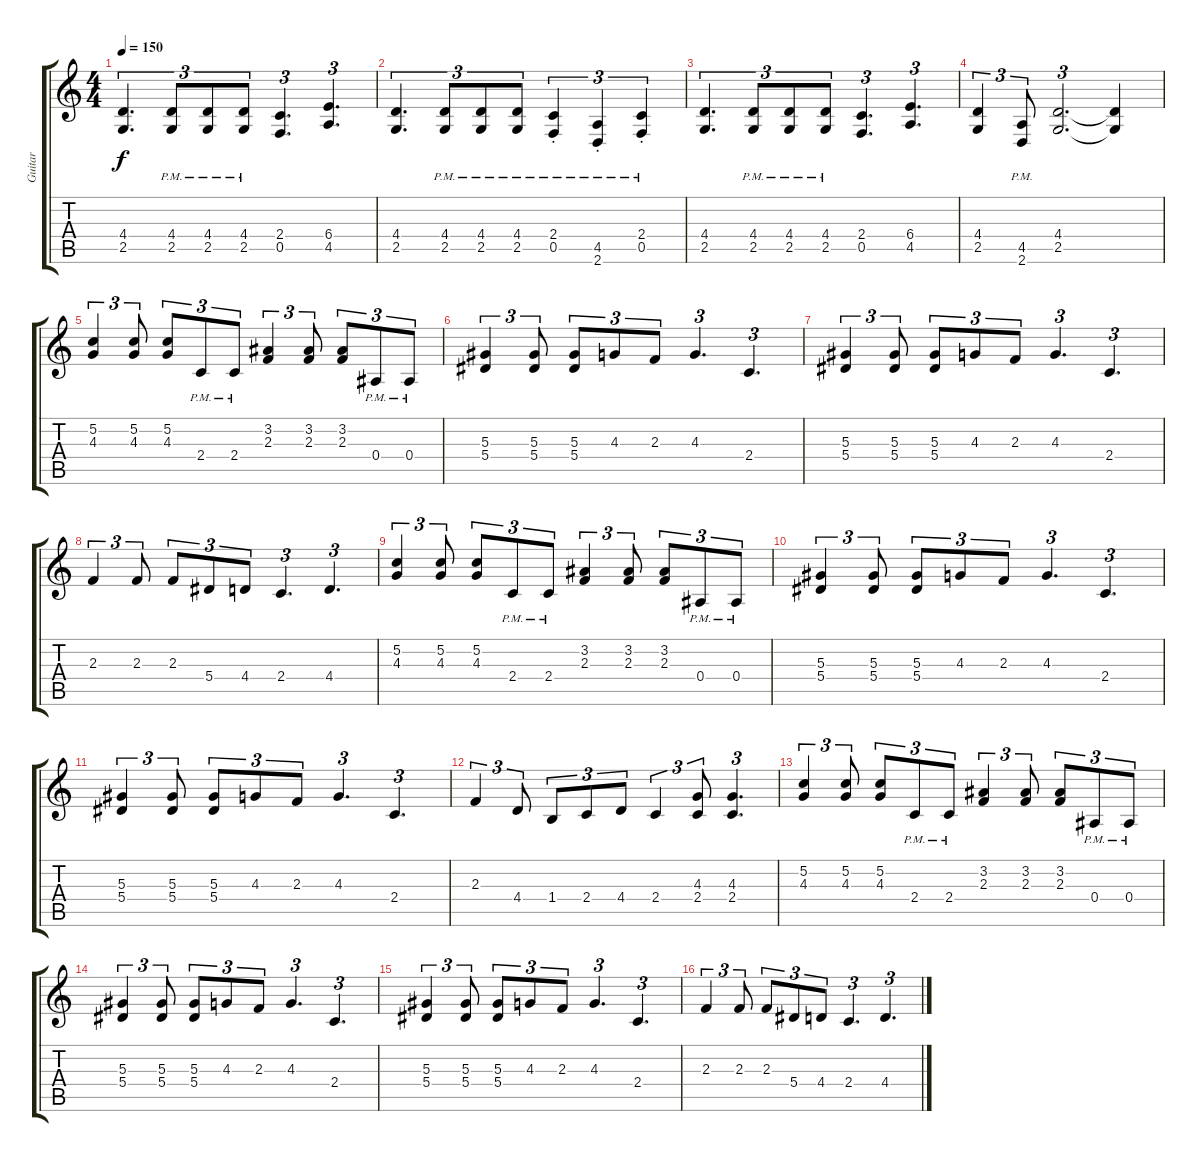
\track ("Guitar" "Guitar") {instrument distortionguitar}
\staff {score tabs}
\tuning (C4 G3 Eb3 Bb2 F2 C2) {hide}
\ts (4 4)
\tempo 150
\clef g2
\ks c
(4.4 2.5).4{d tu (3 2) dy f} (4.4{pm} 2.5{pm}).8{tu (3 2)} (4.4{pm} 2.5{pm}).8{tu (3 2)} (4.4{pm} 2.5{pm}).8{tu (3 2)} (2.4 0.5).4{d tu (3 2)} (6.4 4.5).4{d tu (3 2)} |
(4.4 2.5).4{d tu (3 2)} (4.4{pm} 2.5{pm}).8{tu (3 2)} (4.4{pm} 2.5{pm}).8{tu (3 2)} (4.4{pm} 2.5{pm}).8{tu (3 2)} (2.4{pm st} 0.5{pm st}).4{tu (3 2)} (4.5{pm st} 2.6{pm st}).4{tu (3 2)} (2.4{pm st} 0.5{pm st}).4{tu (3 2)} |
(4.4 2.5).4{d tu (3 2)} (4.4{pm} 2.5{pm}).8{tu (3 2)} (4.4{pm} 2.5{pm}).8{tu (3 2)} (4.4{pm} 2.5{pm}).8{tu (3 2)} (2.4 0.5).4{d tu (3 2)} (6.4 4.5).4{d tu (3 2)} |
(4.4 2.5).4{tu (3 2)} (4.5{pm} 2.6{pm}).8{tu (3 2)} (4.4 2.5).2{d tu (3 2)} (4.4{t} 2.5{t}).4 |
(5.2 4.3).4{tu (3 2)} (5.2 4.3).8{tu (3 2)} (5.2 4.3).8{tu (3 2)} 2.4{pm}.8{tu (3 2)} 2.4{pm}.8{tu (3 2)} (3.2 2.3).4{tu (3 2)} (3.2 2.3).8{tu (3 2)} (3.2 2.3).8{tu (3 2)} 0.4{pm}.8{tu (3 2)} 0.4{pm}.8{tu (3 2)} |
(5.3 5.4).4{tu (3 2)} (5.3 5.4).8{tu (3 2)} (5.3 5.4).8{tu (3 2)} 4.3.8{tu (3 2)} 2.3.8{tu (3 2)} 4.3.4{d tu (3 2)} 2.4.4{d tu (3 2)} |
(5.3 5.4).4{tu (3 2)} (5.3 5.4).8{tu (3 2)} (5.3 5.4).8{tu (3 2)} 4.3.8{tu (3 2)} 2.3.8{tu (3 2)} 4.3.4{d tu (3 2)} 2.4.4{d tu (3 2)} |
2.3.4{tu (3 2)} 2.3.8{tu (3 2)} 2.3.8{tu (3 2)} 5.4.8{tu (3 2)} 4.4.8{tu (3 2)} 2.4.4{d tu (3 2)} 4.4.4{d tu (3 2)} |
(5.2 4.3).4{tu (3 2)} (5.2 4.3).8{tu (3 2)} (5.2 4.3).8{tu (3 2)} 2.4{pm}.8{tu (3 2)} 2.4{pm}.8{tu (3 2)} (3.2 2.3).4{tu (3 2)} (3.2 2.3).8{tu (3 2)} (3.2 2.3).8{tu (3 2)} 0.4{pm}.8{tu (3 2)} 0.4{pm}.8{tu (3 2)} |
(5.3 5.4).4{tu (3 2)} (5.3 5.4).8{tu (3 2)} (5.3 5.4).8{tu (3 2)} 4.3.8{tu (3 2)} 2.3.8{tu (3 2)} 4.3.4{d tu (3 2)} 2.4.4{d tu (3 2)} |
(5.3 5.4).4{tu (3 2)} (5.3 5.4).8{tu (3 2)} (5.3 5.4).8{tu (3 2)} 4.3.8{tu (3 2)} 2.3.8{tu (3 2)} 4.3.4{d tu (3 2)} 2.4.4{d tu (3 2)} |
2.3.4{tu (3 2)} 4.4.8{tu (3 2)} 1.4.8{tu (3 2)} 2.4.8{tu (3 2)} 4.4.8{tu (3 2)} 2.4.4{tu (3 2)} (4.3 2.4).8{tu (3 2)} (4.3 2.4).4{d tu (3 2)} |
(5.2 4.3).4{tu (3 2)} (5.2 4.3).8{tu (3 2)} (5.2 4.3).8{tu (3 2)} 2.4{pm}.8{tu (3 2)} 2.4{pm}.8{tu (3 2)} (3.2 2.3).4{tu (3 2)} (3.2 2.3).8{tu (3 2)} (3.2 2.3).8{tu (3 2)} 0.4{pm}.8{tu (3 2)} 0.4{pm}.8{tu (3 2)} |
(5.3 5.4).4{tu (3 2)} (5.3 5.4).8{tu (3 2)} (5.3 5.4).8{tu (3 2)} 4.3.8{tu (3 2)} 2.3.8{tu (3 2)} 4.3.4{d tu (3 2)} 2.4.4{d tu (3 2)} |
(5.3 5.4).4{tu (3 2)} (5.3 5.4).8{tu (3 2)} (5.3 5.4).8{tu (3 2)} 4.3.8{tu (3 2)} 2.3.8{tu (3 2)} 4.3.4{d tu (3 2)} 2.4.4{d tu (3 2)} |
2.3.4{tu (3 2)} 2.3.8{tu (3 2)} 2.3.8{tu (3 2)} 5.4.8{tu (3 2)} 4.4.8{tu (3 2)} 2.4.4{d tu (3 2)} 4.4.4{d tu (3 2)}
